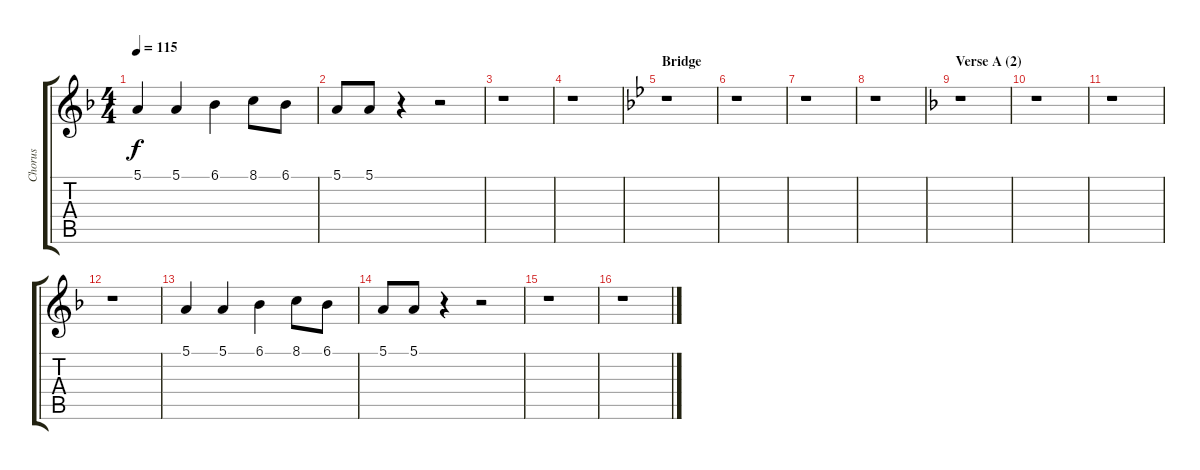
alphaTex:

\track ("Chorus" "Chorus") {instrument sopranosax}
\staff {score tabs}
\tuning (E4 B3 G3 D3 A2 E2) {hide}
\ts (4 4)
\tempo 115
\clef g2
\ks f
5.1.4{dy f} 5.1.4 6.1.4 8.1.8 6.1.8 |
5.1.8 5.1.8 r.4 r.2 |
r.1 |
r.1 |
\section ("" "Bridge")
\ks bb
r.1 |
r.1 |
r.1 |
r.1 |
\section ("" "Verse A (2)")
\ks f
r.1 |
r.1 |
r.1 |
r.1 |
5.1.4 5.1.4 6.1.4 8.1.8 6.1.8 |
5.1.8 5.1.8 r.4 r.2 |
r.1 |
r.1
